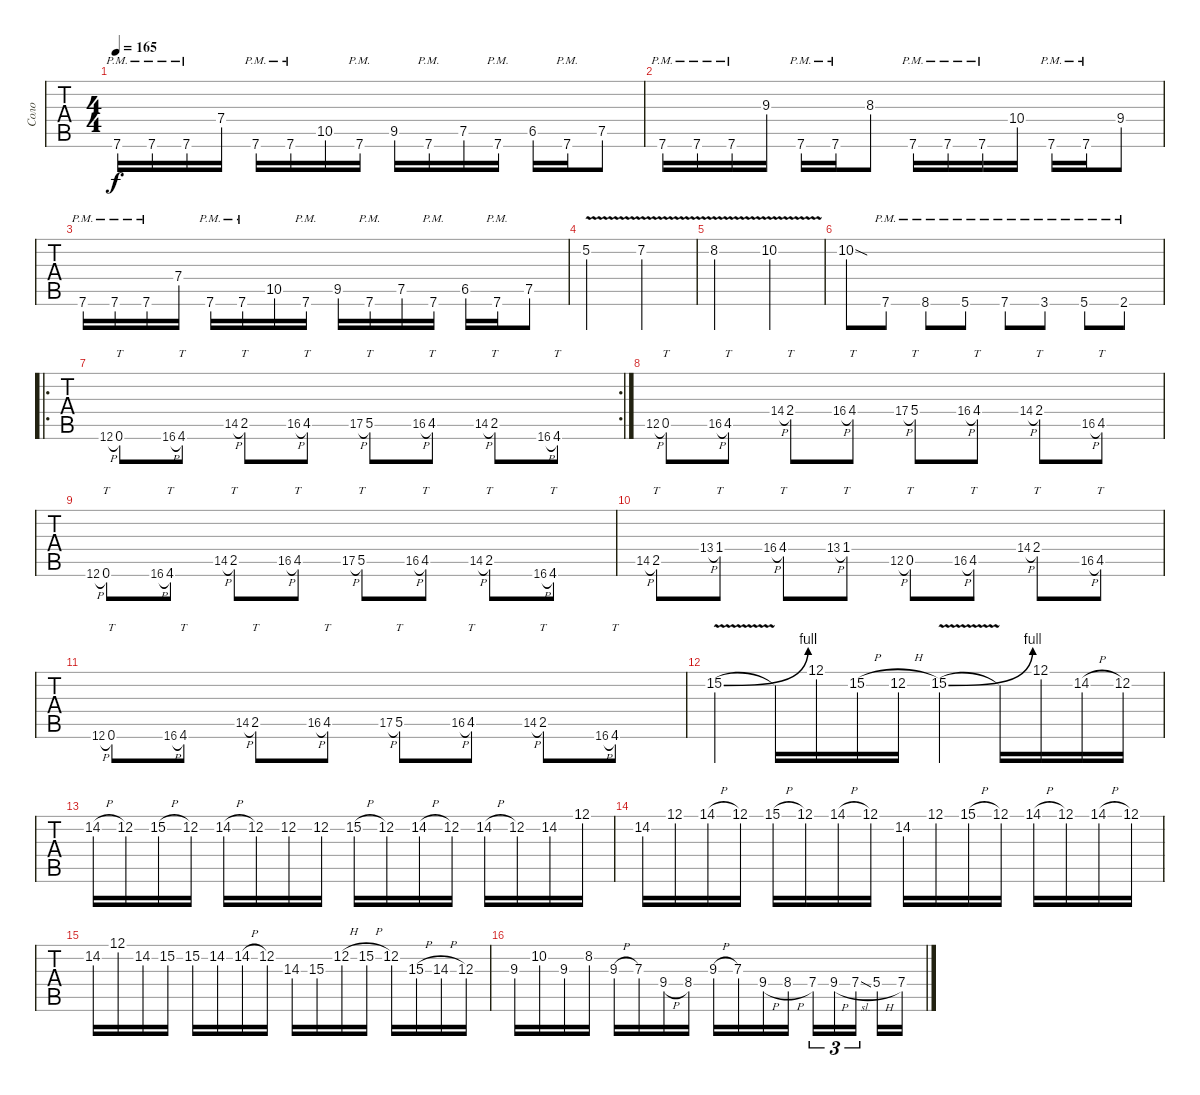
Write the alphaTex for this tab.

\track ("Соло" "Соло") {instrument distortionguitar}
\staff {tabs}
\tuning (E4 B3 G3 D3 A2 E2) {hide}
\ts (4 4)
\tempo 165
\clef g2
\ks c
7.6{pm}.16{dy f} 7.6{pm}.16 7.6{pm}.16 7.4.16 7.6{pm}.16 7.6{pm}.16 10.5.16 7.6{pm}.16 9.5.16 7.6{pm}.16 7.5.16 7.6{pm}.16 6.5.16 7.6{pm}.16 7.5.8 |
7.6{pm}.16 7.6{pm}.16 7.6{pm}.16 9.3.16 7.6{pm}.16 7.6{pm}.16 8.3.8 7.6{pm}.16 7.6{pm}.16 7.6{pm}.16 10.4.16 7.6{pm}.16 7.6{pm}.16 9.4.8 |
7.6{pm}.16 7.6{pm}.16 7.6{pm}.16 7.4.16 7.6{pm}.16 7.6{pm}.16 10.5.16 7.6{pm}.16 9.5.16 7.6{pm}.16 7.5.16 7.6{pm}.16 6.5.16 7.6{pm}.16 7.5.8 |
5.2{v}.2 7.2{v}.2 |
8.2{v}.2 10.2{v}.2 |
10.2{sod}.8 7.6{pm}.8 8.6{pm}.8 5.6{pm}.8 7.6{pm}.8 3.6{pm}.8 5.6{pm}.8 2.6{pm}.8 |
\ro
\rc 2
12.6{h}.8{gr} 0.6.8{tt instrument distortionguitar} 16.6{h}.8{gr} 4.6.8{tt} 14.5{h}.8{gr} 2.5.8{tt} 16.5{h}.8{gr} 4.5.8{tt} 17.5{h}.8{gr} 5.5.8{tt} 16.5{h}.8{gr} 4.5.8{tt} 14.5{h}.8{gr} 2.5.8{tt} 16.6{h}.8{gr} 4.6.8{tt} |
12.5{h}.8{gr} 0.5.8{tt} 16.5{h}.8{gr} 4.5.8{tt} 14.4{h}.8{gr} 2.4.8{tt} 16.4{h}.8{gr} 4.4.8{tt} 17.4{h}.8{gr} 5.4.8{tt} 16.4{h}.8{gr} 4.4.8{tt} 14.4{h}.8{gr} 2.4.8{tt} 16.5{h}.8{gr} 4.5.8{tt} |
12.6{h}.8{gr} 0.6.8{tt} 16.6{h}.8{gr} 4.6.8{tt} 14.5{h}.8{gr} 2.5.8{tt} 16.5{h}.8{gr} 4.5.8{tt} 17.5{h}.8{gr} 5.5.8{tt} 16.5{h}.8{gr} 4.5.8{tt} 14.5{h}.8{gr} 2.5.8{tt} 16.6{h}.8{gr} 4.6.8{tt} |
14.5{h}.8{gr} 2.5.8{tt} 13.4{h}.8{gr} 1.4.8{tt} 16.4{h}.8{gr} 4.4.8{tt} 13.4{h}.8{gr} 1.4.8{tt} 12.5{h}.8{gr} 0.5.8{tt} 16.5{h}.8{gr} 4.5.8{tt} 14.4{h}.8{gr} 2.4.8{tt} 16.5{h}.8{gr} 4.5.8{tt} |
12.6{h}.8{gr} 0.6.8{tt} 16.6{h}.8{gr} 4.6.8{tt} 14.5{h}.8{gr} 2.5.8{tt} 16.5{h}.8{gr} 4.5.8{tt} 17.5{h}.8{gr} 5.5.8{tt} 16.5{h}.8{gr} 4.5.8{tt} 14.5{h}.8{gr} 2.5.8{tt} 16.6{h}.8{gr} 4.6.8{tt} |
15.2{be (bend 0 0 60 4) v}.4{instrument distortionguitar} 15.2{t}.16 12.1.16 15.2{h}.16 12.2{h}.16 15.2{be (bend 0 0 60 4) v}.4 15.2{t}.16 12.1.16 14.2{h}.16 12.2.16 |
14.2{h}.16 12.2.16 15.2{h}.16 12.2.16 14.2{h}.16 12.2.16 12.2.16 12.2.16 15.2{h}.16 12.2.16 14.2{h}.16 12.2.16 14.2{h}.16 12.2.16 14.2.16 12.1.16 |
14.2.16 12.1.16 14.1{h}.16 12.1.16 15.1{h}.16 12.1.16 14.1{h}.16 12.1.16 14.2.16 12.1.16 15.1{h}.16 12.1.16 14.1{h}.16 12.1.16 14.1{h}.16 12.1.16 |
14.2.16 12.1.16 14.2.16 15.2.16 15.2.16 14.2.16 14.2{h}.16 12.2.16 14.3.16 15.3.16 12.2{h}.16 15.2{h}.16 12.2.16 15.3{h}.16 14.3{h}.16 12.3.16 |
9.3.16 10.2.16 9.3.16 8.2.16 9.3{h}.16 7.3.16 9.4{h}.16 8.4.16 9.3{h}.16 7.3.16 9.4{h}.16 8.4{h}.16 7.4.16{tu (3 2)} 9.4{h}.16{tu (3 2)} 7.4{sl}.16{tu (3 2) beam splitsecondary} 5.4{h}.16 7.4.16
